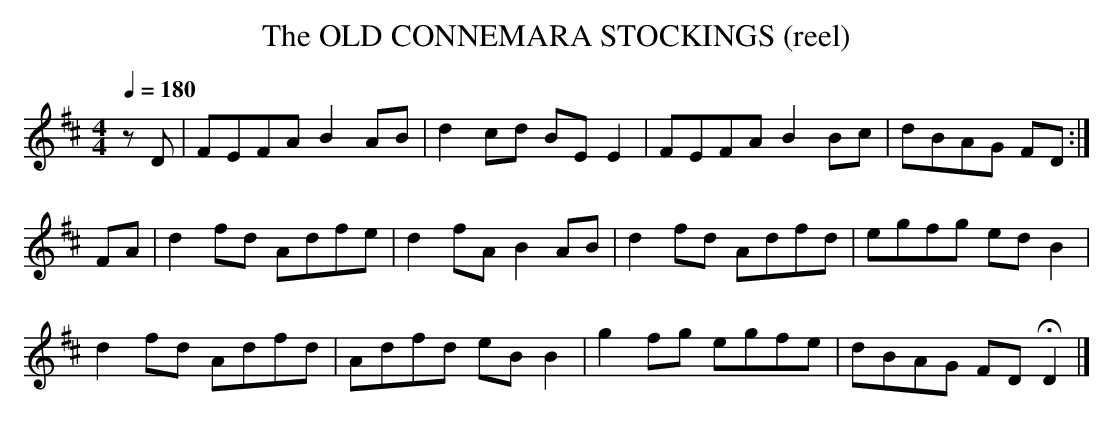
X:1
T:OLD CONNEMARA STOCKINGS (reel), The
Paul de Grae on IRTRAD.
M:4/4
L:1/8
Q:1/4=180
K:D
zD|FEFA B2AB|d2cd BE E2|FEFA B2 Bc|dBAG FD:|
FA|d2 fd Adfe|d2 fA B2 AB|d2 fd Adfd|egfg ed B2|
d2 fd Adfd|Adfd eB B2|g2 fg egfe|dBAG FDHD2|]
